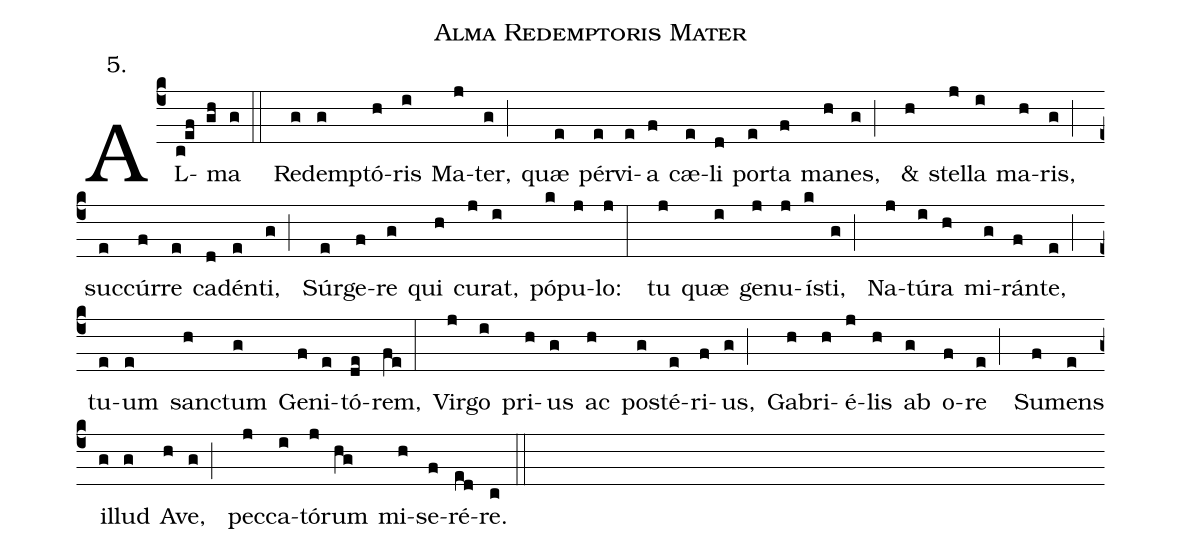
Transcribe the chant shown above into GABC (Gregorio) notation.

name: Alma Redemptoris Mater;
annotation:5.;
%%
(c4) AL(c!ef gh)ma(g::) Re(g)demp(g)tó(h)ris(i) Ma(j)ter,(g;) quæ(e) pér(e)vi(e)a(f) cæ(e)li(d) por(e)ta(f) ma(h)nes,(g;)
&(h) stel(j)la(i) ma(h)ris,(g;) suc(e)cúr(f)re(e) ca(d)dén(e)ti,(g;)
Súr(e)ge(f)re(g) qui(h) cu(j)rat,(i) pó(k)pu(j)lo:(j:) tu(j) quæ(i) ge(j)nu(j)í(k)sti,(g;)
Na(j)tú(i)ra(h) mi(g)rán(f)te,(e;) tu(e)um(e) sanc(h)tum(g) Ge(f)ni(e)tó(de)rem,(fe:)
Vir(j)go(i) pri(h)us(g) ac(h) pos(g)té(e)ri(f)us,(g;) Ga(h)bri(h)é(j)lis(h) ab(g) o(f)re(e;)
Su(f)mens(e) il(g)lud(g) A(h)ve,(g;) pec(j)ca(i)tó(j)rum(hg) mi(h)se(f)ré(ed)re.(c::)
